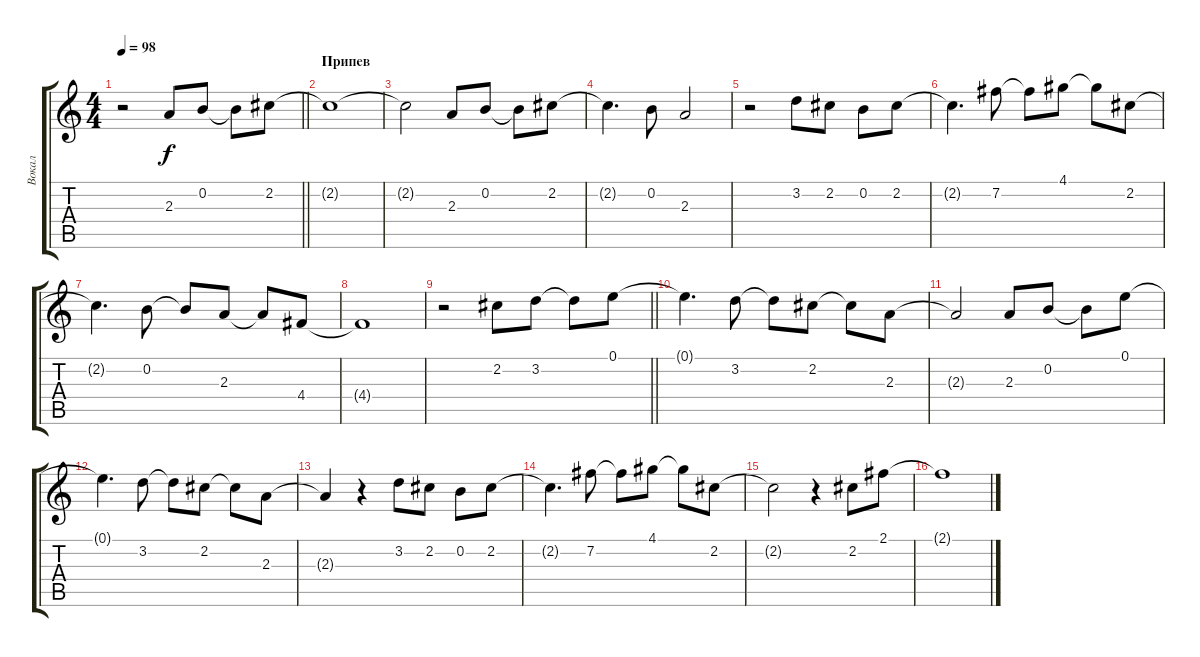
\track ("Вокал" "Вокал") {instrument acousticguitarsteel}
\staff {score tabs}
\tuning (E4 B3 G3 D3 A2 E2) {hide}
\ts (4 4)
\tempo 98
\clef g2
\barLineRight lightlight
\ks c
r.2{dy f} 2.3.8 0.2.8 0.2{t}.8 2.2.8 |
\section ("" "Припев")
2.2{t}.1 |
2.2{t}.2 2.3.8 0.2.8 0.2{t}.8 2.2.8 |
2.2{t}.4{d} 0.2.8 2.3.2 |
r.2 3.2.8 2.2.8 0.2.8 2.2.8 |
2.2{t}.4{d} 7.2.8 7.2{t}.8 4.1.8 4.1{t}.8 2.2.8 |
2.2{t}.4{d} 0.2.8 0.2{t}.8 2.3.8 2.3{t}.8 4.4.8 |
4.4{t}.1 |
\barLineRight lightlight
r.2 2.2.8 3.2.8 3.2{t}.8 0.1.8 |
0.1{t}.4{d} 3.2.8 3.2{t}.8 2.2.8 2.2{t}.8 2.3.8 |
2.3{t}.2 2.3.8 0.2.8 0.2{t}.8 0.1.8 |
0.1{t}.4{d} 3.2.8 3.2{t}.8 2.2.8 2.2{t}.8 2.3.8 |
2.3{t}.4 r.4 3.2.8 2.2.8 0.2.8 2.2.8 |
2.2{t}.4{d} 7.2.8 7.2{t}.8 4.1.8 4.1{t}.8 2.2.8 |
2.2{t}.2 r.4 2.2.8 2.1.8 |
2.1{t}.1
